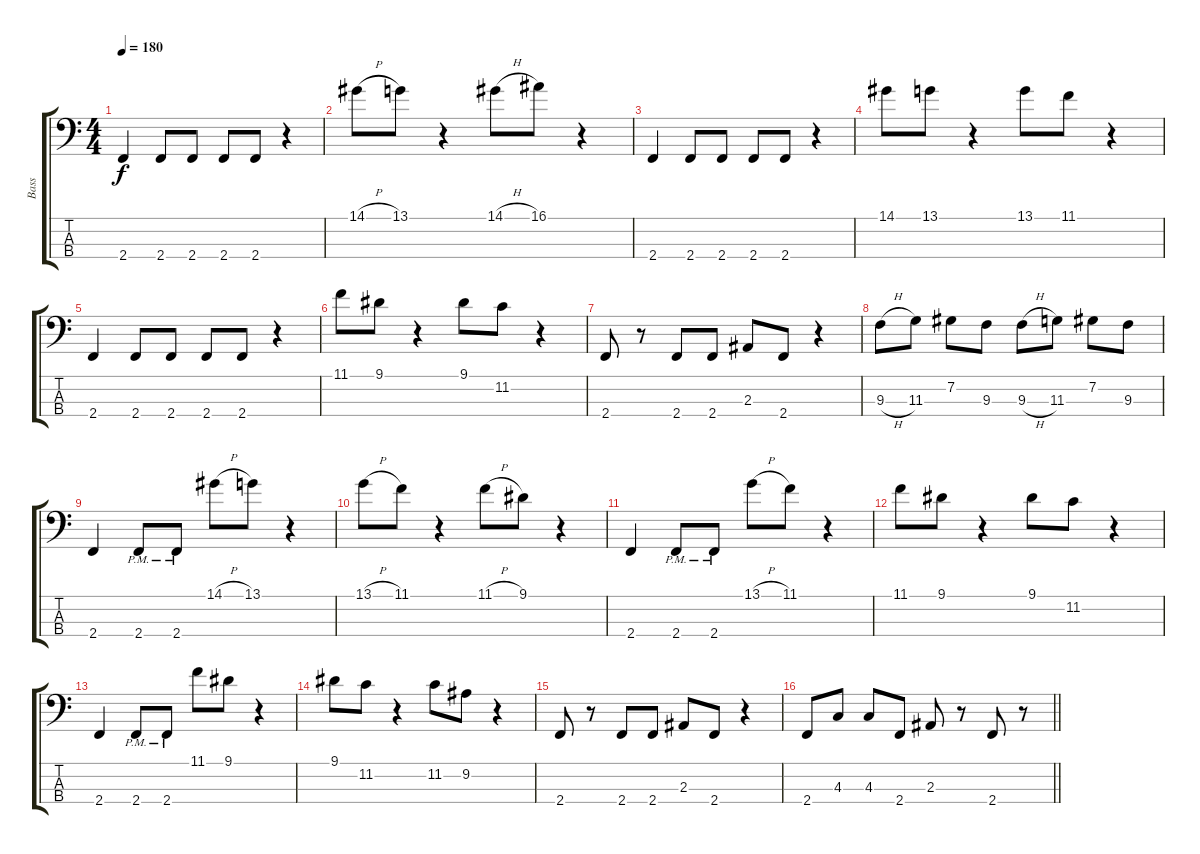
\track ("Bass" "Bass") {instrument electricbassfinger}
\staff {score tabs}
\tuning (Gb2 Db2 Ab1 Eb1) {hide}
\ts (4 4)
\tempo 180
\clef f4
\ks c
2.4.4{dy f} 2.4.8 2.4.8 2.4.8 2.4.8 r.4 |
14.1{h}.8 13.1.8 r.4 14.1{h}.8 16.1.8 r.4 |
2.4.4 2.4.8 2.4.8 2.4.8 2.4.8 r.4 |
14.1.8 13.1.8 r.4 13.1.8 11.1.8 r.4 |
2.4.4 2.4.8 2.4.8 2.4.8 2.4.8 r.4 |
11.1.8 9.1.8 r.4 9.1.8 11.2.8 r.4 |
2.4.8 r.8 2.4.8 2.4.8 2.3.8 2.4.8 r.4 |
9.3{h}.8 11.3.8 7.2.8 9.3.8 9.3{h}.8 11.3.8 7.2.8 9.3.8 |
2.4.4 2.4{pm}.8 2.4{pm}.8 14.1{h}.8 13.1.8 r.4 |
13.1{h}.8 11.1.8 r.4 11.1{h}.8 9.1.8 r.4 |
2.4.4 2.4{pm}.8 2.4{pm}.8 13.1{h}.8 11.1.8 r.4 |
11.1.8 9.1.8 r.4 9.1.8 11.2.8 r.4 |
2.4.4 2.4{pm}.8 2.4{pm}.8 11.1.8 9.1.8 r.4 |
9.1.8 11.2.8 r.4 11.2.8 9.2.8 r.4 |
2.4.8 r.8 2.4.8 2.4.8 2.3.8 2.4.8 r.4 |
\barLineRight lightlight
2.4.8 4.3.8 4.3.8 2.4.8 2.3.8 r.8 2.4.8 r.8
